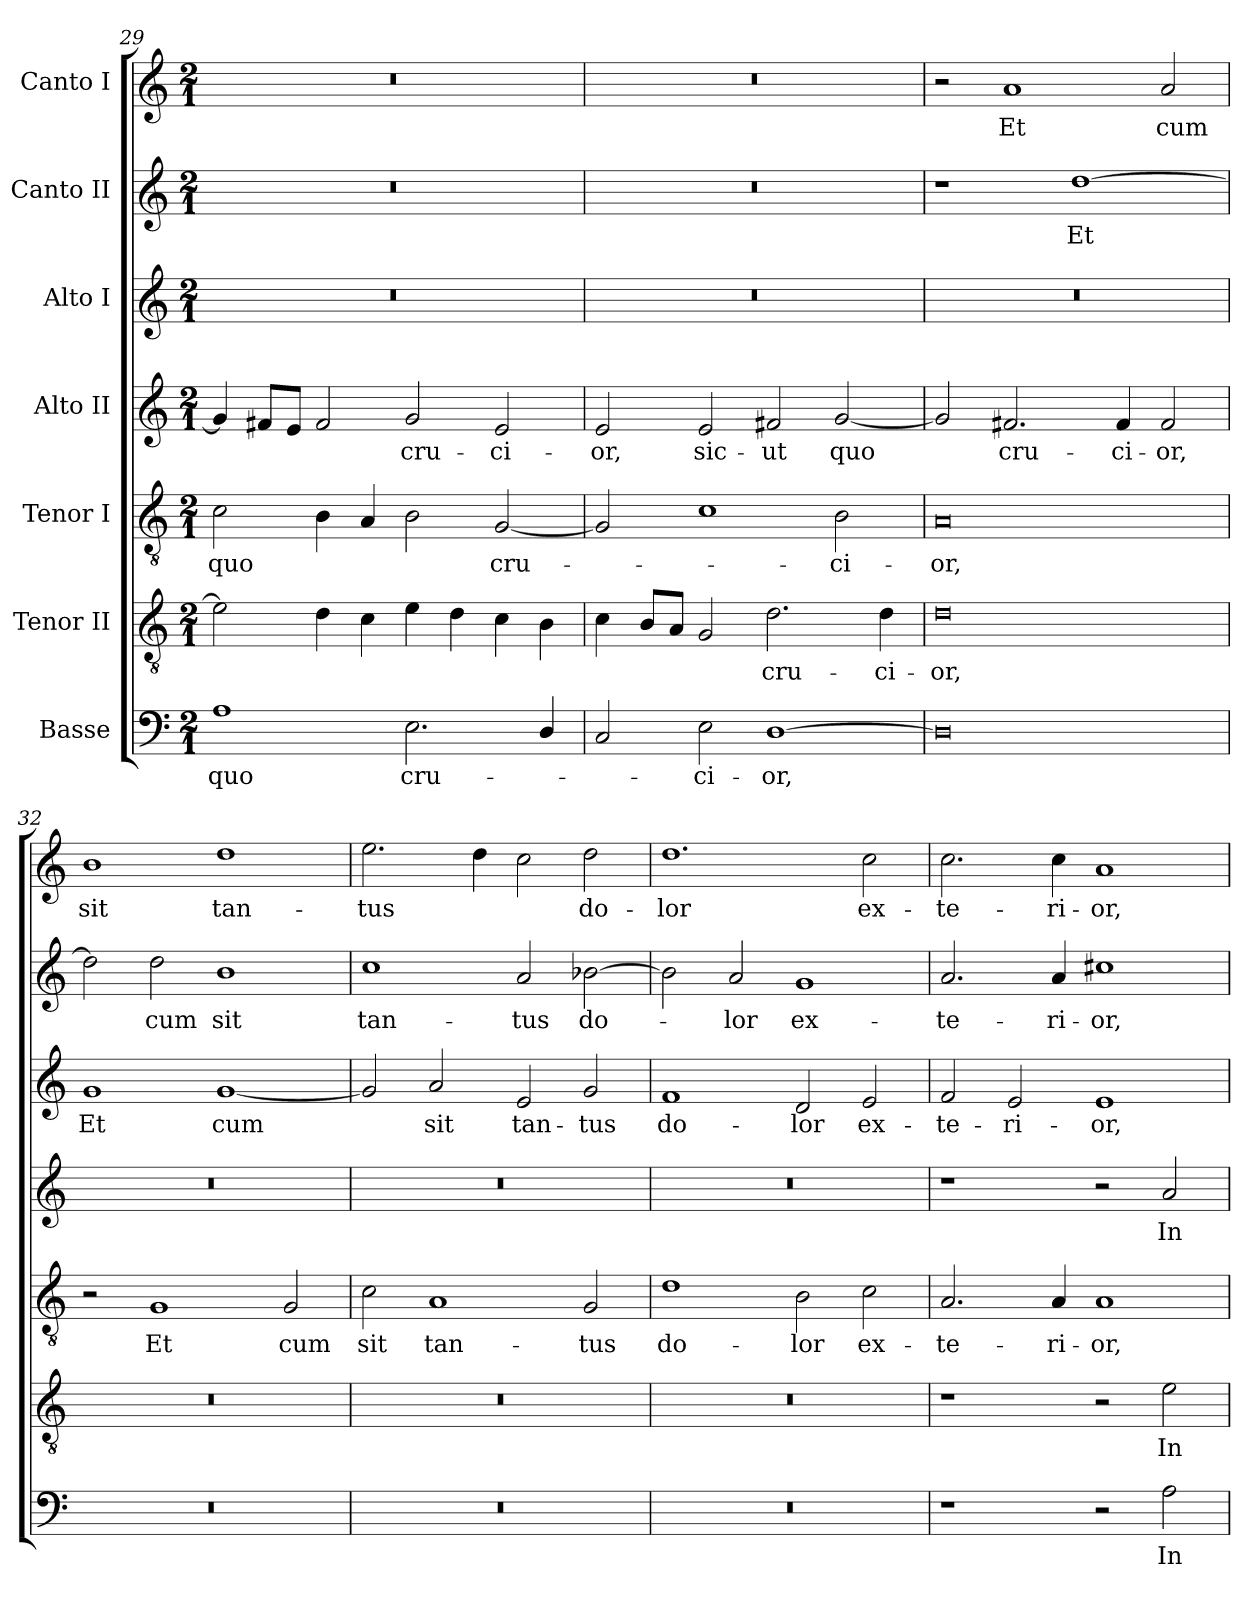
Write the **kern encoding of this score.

**kern	**text	**kern	**text	**kern	**text	**kern	**text	**kern	**text	**kern	**text	**kern	**text
*part7	*part7	*part6	*part6	*part5	*part5	*part4	*part4	*part3	*part3	*part2	*part2	*part1	*part1
*staff7	*staff7	*staff6	*staff6	*staff5	*staff5	*staff4	*staff4	*staff3	*staff3	*staff2	*staff2	*staff1	*staff1
*I"Basse	*	*I"Tenor II	*	*I"Tenor I	*	*I"Alto II	*	*I"Alto I	*	*I"Canto II	*	*I"Canto I	*
*clefF4	*	*clefGv2	*	*clefGv2	*	*clefG2	*	*clefG2	*	*clefG2	*	*clefG2	*
*k[]	*	*k[]	*	*k[]	*	*k[]	*	*k[]	*	*k[]	*	*k[]	*
*C:	*	*C:	*	*C:	*	*C:	*	*C:	*	*C:	*	*C:	*
*M2/1	*	*M2/1	*	*M2/1	*	*M2/1	*	*M2/1	*	*M2/1	*	*M2/1	*
=29	=29	=29	=29	=29	=29	=29	=29	=29	=29	=29	=29	=29	=29
1A\	quo	2e\]	.	2c\	quo	4g/]	.	0r	.	0r	.	0r	.
.	.	.	.	.	.	8f#X/L	.	.	.	.	.	.	.
.	.	.	.	.	.	8e/J	.	.	.	.	.	.	.
.	.	4d\	.	4B\	.	2f#/	.	.	.	.	.	.	.
.	.	4c\	.	4A/	.	.	.	.	.	.	.	.	.
2.E\	cru-	4e\	.	2B\	.	2g/	cru-	.	.	.	.	.	.
.	.	4d\	.	.	.	.	.	.	.	.	.	.	.
.	.	4c\	.	[2G/	cru-	2e/	-ci-	.	.	.	.	.	.
4D/	.	4B\	.	.	.	.	.	.	.	.	.	.	.
=30	=30	=30	=30	=30	=30	=30	=30	=30	=30	=30	=30	=30	=30
2C/	.	4c\	.	2G/]	.	2e/	-or,	0r	.	0r	.	0r	.
.	.	8B/L	.	.	.	.	.	.	.	.	.	.	.
.	.	8A/J	.	.	.	.	.	.	.	.	.	.	.
2E\	-ci-	2G/	.	1c\	.	2e/	sic-	.	.	.	.	.	.
[1D\	-or,	2.d\	cru-	.	.	2f#X/	-ut	.	.	.	.	.	.
.	.	.	.	2B\	-ci-	[2g/	quo	.	.	.	.	.	.
.	.	4d\	-ci-	.	.	.	.	.	.	.	.	.	.
!!LO:PB:g=z
=31	=31	=31	=31	=31	=31	=31	=31	=31	=31	=31	=31	=31	=31
0D\]	.	0d\	-or,	0A/	-or,	2g/]	.	0r	.	1r	.	2r	.
.	.	.	.	.	.	2.f#X/	cru-	.	.	.	.	1a/	Et
.	.	.	.	.	.	.	.	.	.	[1dd\	Et	.	.
.	.	.	.	.	.	4f#/	-ci-	.	.	.	.	.	.
.	.	.	.	.	.	2f#/	-or,	.	.	.	.	2a/	cum
=32	=32	=32	=32	=32	=32	=32	=32	=32	=32	=32	=32	=32	=32
0r	.	0r	.	2r	.	0r	.	1g/	Et	2dd\]	.	1b\	sit
.	.	.	.	1G/	Et	.	.	.	.	2dd\	cum	.	.
.	.	.	.	.	.	.	.	[1g/	cum	1b\	sit	1dd\	tan-
.	.	.	.	2G/	cum	.	.	.	.	.	.	.	.
=33	=33	=33	=33	=33	=33	=33	=33	=33	=33	=33	=33	=33	=33
0r	.	0r	.	2c\	sit	0r	.	2g/]	.	1cc\	tan-	2.ee\	-tus
.	.	.	.	1A/	tan-	.	.	2a/	sit	.	.	.	.
.	.	.	.	.	.	.	.	.	.	.	.	4dd\	.
.	.	.	.	.	.	.	.	2e/	tan-	2a/	-tus	2cc\	.
.	.	.	.	2G/	-tus	.	.	2g/	-tus	[2b-X\	do-	2dd\	do-
=34	=34	=34	=34	=34	=34	=34	=34	=34	=34	=34	=34	=34	=34
0r	.	0r	.	1d\	do-	0r	.	1f/	do-	2b-\]	.	1.dd\	-lor
.	.	.	.	.	.	.	.	.	.	2a/	-lor	.	.
.	.	.	.	2B\	-lor	.	.	2d/	-lor	1g/	ex-	.	.
.	.	.	.	2c\	ex-	.	.	2e/	ex-	.	.	2cc\	ex-
=35	=35	=35	=35	=35	=35	=35	=35	=35	=35	=35	=35	=35	=35
1r	.	1r	.	2.A/	-te-	1r	.	2f/	-te-	2.a/	-te-	2.cc\	-te-
.	.	.	.	.	.	.	.	2e/	-ri-	.	.	.	.
.	.	.	.	4A/	-ri-	.	.	.	.	4a/	-ri-	4cc\	-ri-
2r	.	2r	.	1A/	-or,	2r	.	1e/	-or,	1cc#X\	-or,	1a/	-or,
2A\	In-	2e\	In-	.	.	2a/	In-	.	.	.	.	.	.
=	=	=	=	=	=	=	=	=	=	=	=	=	=
*-	*-	*-	*-	*-	*-	*-	*-	*-	*-	*-	*-	*-	*-
